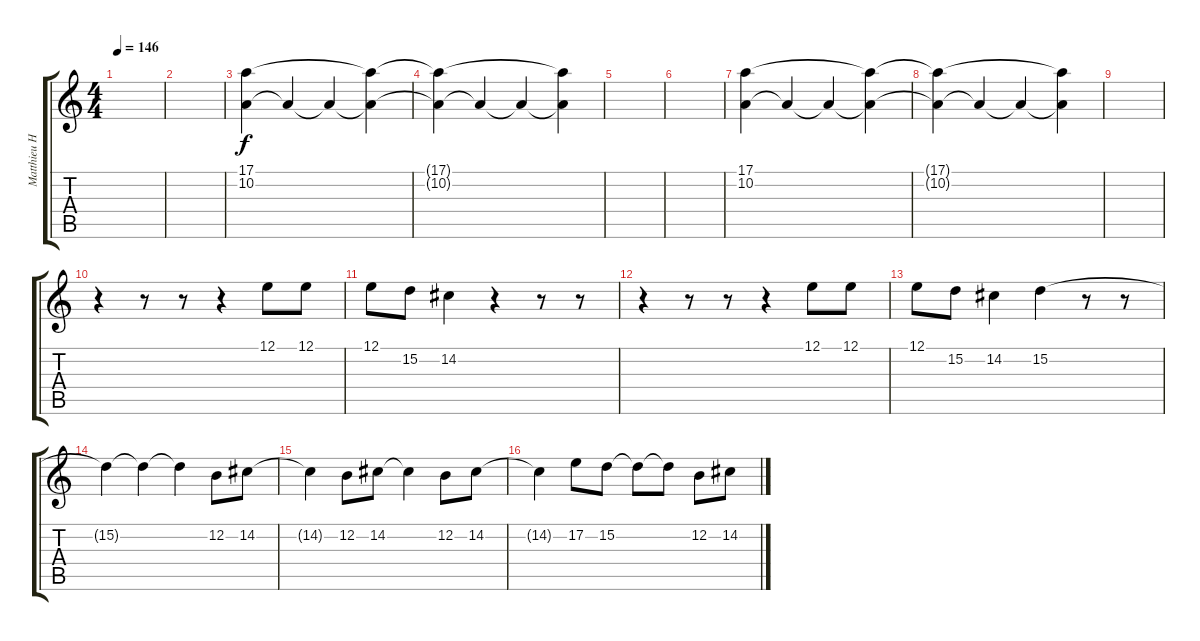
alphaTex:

\track ("Matthieu Hartley Strings" "Matthieu H") {instrument stringensemble1}
\staff {score tabs}
\tuning (E4 B3 G3 D3 A2 E2) {hide}
\ts (4 4)
\tempo 146
\clef g2
\ks c
|
|
(17.1 10.2).4{volume 11 instrument stringensemble2} 10.2{t}.4 10.2{t}.4 (17.1{t} 10.2{t}).4 |
(17.1{t} 10.2{t}).4 10.2{t}.4 10.2{t}.4 (17.1{t} 10.2{t}).4 |
|
|
(17.1 10.2).4{volume 11 instrument stringensemble2} 10.2{t}.4 10.2{t}.4 (17.1{t} 10.2{t}).4 |
(17.1{t} 10.2{t}).4 10.2{t}.4 10.2{t}.4 (17.1{t} 10.2{t}).4 |
|
r.4{volume 15 instrument stringensemble1} r.8 r.8 r.4 12.1.8 12.1.8 |
12.1.8 15.2.8 14.2.4 r.4 r.8 r.8 |
r.4{volume 15 instrument stringensemble1} r.8 r.8 r.4 12.1.8 12.1.8 |
12.1.8 15.2.8 14.2.4 15.2.4 r.8 r.8 |
15.2{t}.4{volume 15 instrument stringensemble1} 15.2{t}.4 15.2{t}.4 12.2.8 14.2.8 |
14.2{t}.4 12.2.8 14.2.8 14.2{t}.4 12.2.8 14.2.8 |
14.2{t}.4 17.2.8 15.2.8 15.2{t}.8 15.2{t}.8 12.2.8 14.2.8
